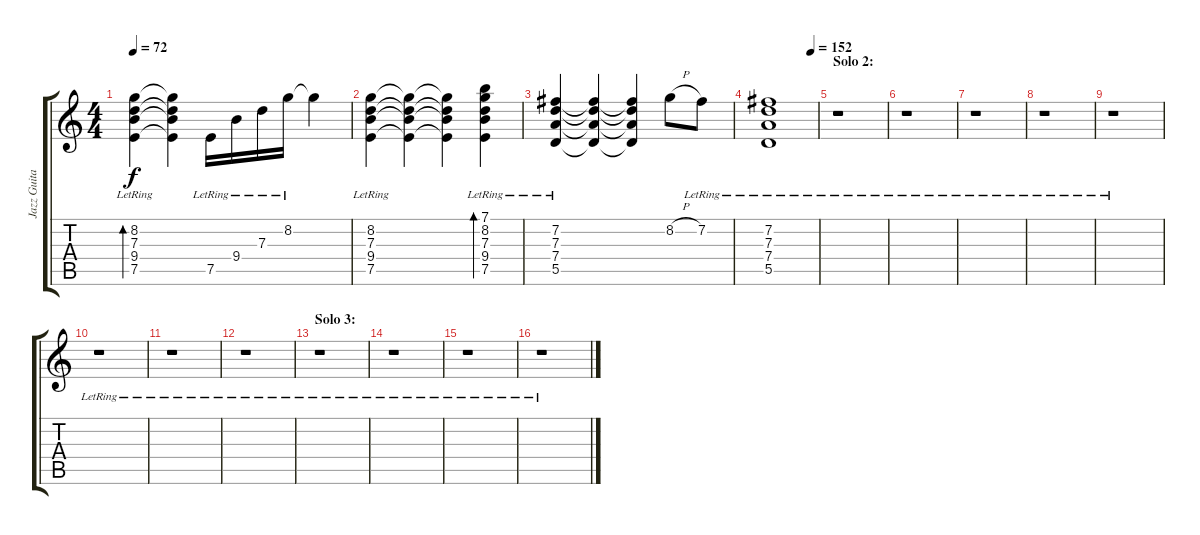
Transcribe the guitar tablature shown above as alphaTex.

\track ("Jazz Guitar" "Jazz Guita") {instrument electricguitarjazz}
\staff {score tabs}
\tuning (E4 B3 G3 D3 A2 E2) {hide}
\ts (4 4)
\tempo 72
\clef g2
\ks c
(8.2{lr} 7.3{lr} 9.4{lr} 7.5{lr}).4{bd 240 dy f} (8.2{t} 7.3{t} 9.4{t} 7.5{t}).4 7.5{lr}.16 9.4{lr}.16 7.3{lr}.16 8.2{lr}.16 8.2{t}.4 |
(8.2{lr} 7.3{lr} 9.4{lr} 7.5{lr}).4 (8.2{t} 7.3{t} 9.4{t} 7.5{t}).4 (8.2{t} 7.3{t} 9.4{t} 7.5{t}).4 (7.1{lr} 8.2{lr} 7.3{lr} 9.4{lr} 7.5{lr}).4{bd 120} |
(7.2{lr} 7.3{lr} 7.4{lr} 5.5{lr}).4 (7.2{t} 7.3{t} 7.4{t} 5.5{t}).4 (7.2{t} 7.3{t} 7.4{t} 5.5{t}).4 8.2{h}.8 7.2{lr}.8 |
\tempo (152 0.875)
(7.2{lr} 7.3{lr} 7.4{lr} 5.5{lr}).1 |
\section ("" "Solo 2:")
r.1 |
r.1 |
r.1 |
r.1 |
r.1 |
r.1 |
r.1 |
r.1 |
\section ("" "Solo 3:")
r.1 |
r.1 |
r.1 |
r.1
